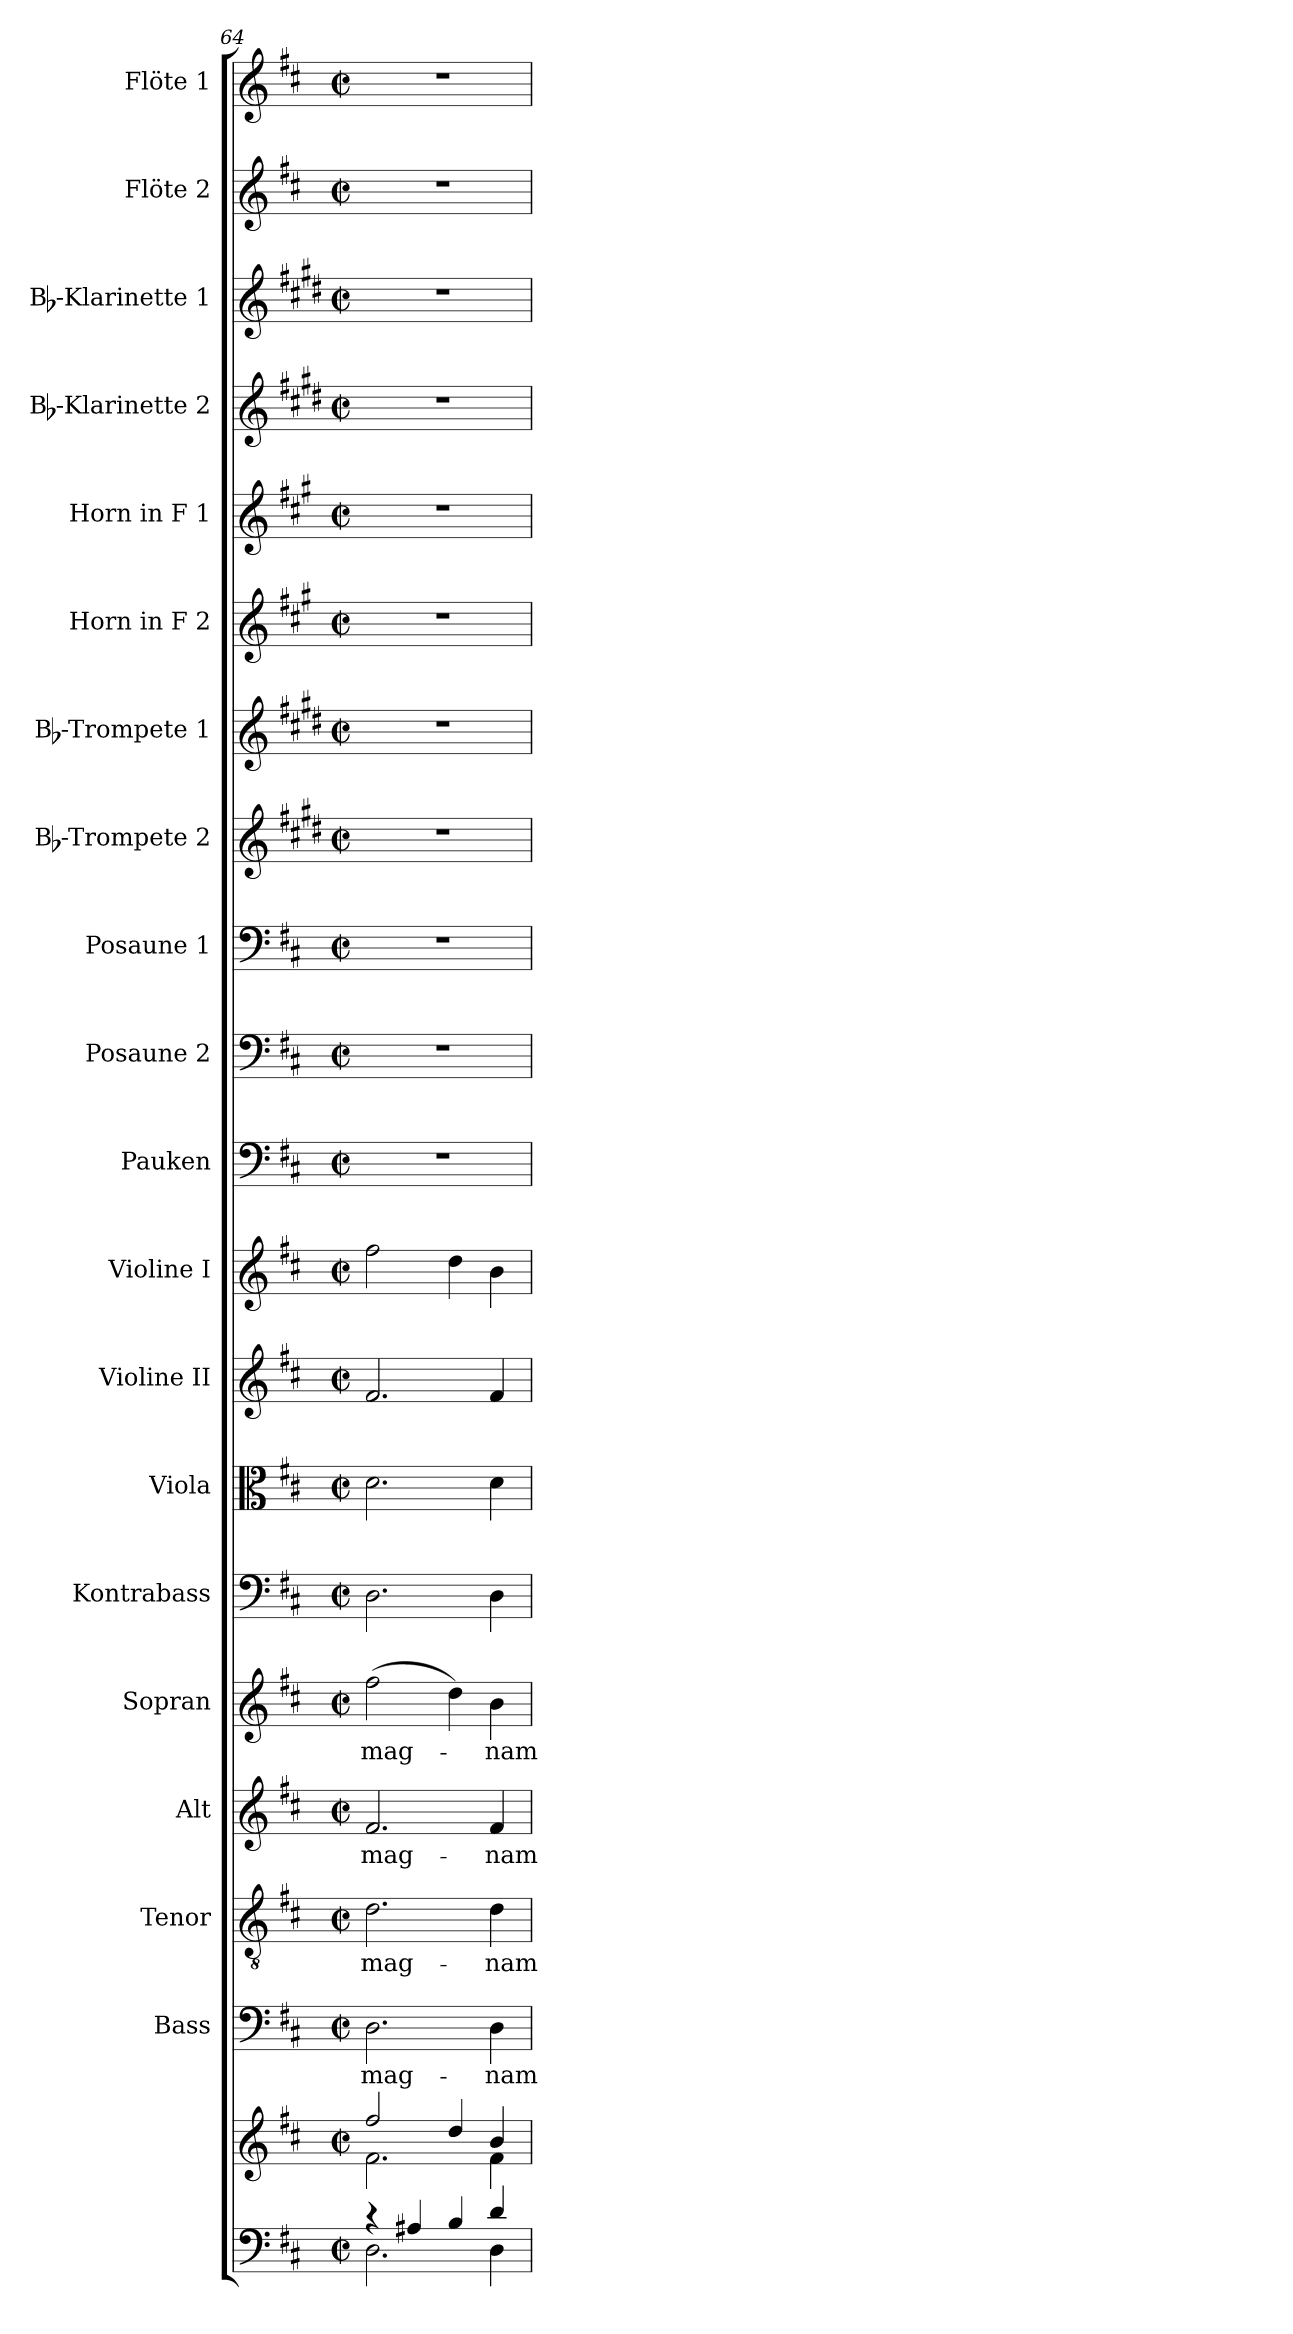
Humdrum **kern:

**kern	**kern	**kern	**text	**kern	**text	**kern	**text	**kern	**text	**kern	**kern	**kern	**kern	**kern	**kern	**kern	**kern	**kern	**kern	**kern	**kern	**kern	**kern	**kern
*part20	*part20	*part19	*part19	*part18	*part18	*part17	*part17	*part16	*part16	*part15	*part14	*part13	*part12	*part11	*part10	*part9	*part8	*part7	*part6	*part5	*part4	*part3	*part2	*part1
*staff21	*staff20	*staff19	*staff19	*staff18	*staff18	*staff17	*staff17	*staff16	*staff16	*staff15	*staff14	*staff13	*staff12	*staff11	*staff10	*staff9	*staff8	*staff7	*staff6	*staff5	*staff4	*staff3	*staff2	*staff1
*	*	*I"Bass	*	*I"Tenor	*	*I"Alt	*	*I"Sopran	*	*I"Kontrabass	*I"Viola	*I"Violine II	*I"Violine I	*I"Pauken	*I"Posaune 2	*I"Posaune 1	*I"Bb-Trompete 2	*I"Bb-Trompete 1	*I"Horn in F 2	*I"Horn in F 1	*I"Bb-Klarinette 2	*I"Bb-Klarinette 1	*I"Flöte 2	*I"Flöte 1
*	*	*I'B.	*	*I'T.	*	*I'A.	*	*I'S.	*	*I'Kb.	*I'Vla.	*I'Vl. II	*I'Vl. I	*I'Pk.	*I'Pos. 2	*I'Pos. 1	*I'Bb Trp. 2	*I'Bb Trp. 1	*	*	*I'Bb Kl. 2	*I'Bb Kl. 1	*I'Fl. 2	*I'Fl. 1
*clefF4	*clefG2	*clefF4	*	*clefGv2	*	*clefG2	*	*clefG2	*	*clefF4	*clefC3	*clefG2	*clefG2	*clefF4	*clefF4	*clefF4	*clefG2	*clefG2	*clefG2	*clefG2	*clefG2	*clefG2	*clefG2	*clefG2
*	*	*	*	*	*	*	*	*	*	*ITrd7c12	*	*	*	*	*	*	*ITrd1c2	*ITrd1c2	*ITrd4c7	*ITrd4c7	*ITrd1c2	*ITrd1c2	*	*
*k[f#c#]	*k[f#c#]	*k[f#c#]	*	*k[f#c#]	*	*k[f#c#]	*	*k[f#c#]	*	*k[f#c#]	*k[f#c#]	*k[f#c#]	*k[f#c#]	*k[f#c#]	*k[f#c#]	*k[f#c#]	*k[f#c#]	*k[f#c#]	*k[f#c#]	*k[f#c#]	*k[f#c#]	*k[f#c#]	*k[f#c#]	*k[f#c#]
*D:	*D:	*D:	*	*D:	*	*D:	*	*D:	*	*D:	*D:	*D:	*D:	*D:	*D:	*D:	*D:	*D:	*D:	*D:	*D:	*D:	*D:	*D:
*M2/2	*M2/2	*M2/2	*	*M2/2	*	*M2/2	*	*M2/2	*	*M2/2	*M2/2	*M2/2	*M2/2	*M2/2	*M2/2	*M2/2	*M2/2	*M2/2	*M2/2	*M2/2	*M2/2	*M2/2	*M2/2	*M2/2
*met(c|)	*met(c|)	*met(c|)	*	*met(c|)	*	*met(c|)	*	*met(c|)	*	*met(c|)	*met(c|)	*met(c|)	*met(c|)	*met(c|)	*met(c|)	*met(c|)	*met(c|)	*met(c|)	*met(c|)	*met(c|)	*met(c|)	*met(c|)	*met(c|)	*met(c|)
=64	=64	=64	=64	=64	=64	=64	=64	=64	=64	=64	=64	=64	=64	=64	=64	=64	=64	=64	=64	=64	=64	=64	=64	=64
*^	*^	*	*	*	*	*	*	*	*	*	*	*	*	*	*	*	*	*	*	*	*	*	*	*
!	!	!	!	!	!LO:LY:b	!	!LO:LY:b	!	!LO:LY:b	!	!LO:LY:b	!	!	!	!	!	!	!	!	!	!	!	!	!	!	!
4rB	2.D\	2ff#/	2.f#\	2.D\	mag-	2.d\	mag-	2.f#/	mag-	(>2ff#\	mag-	2.DD\	2.d\	2.f#/	2ff#\	1r	1r	1r	1r	1r	1r	1r	1r	1r	1r	1r
4A#X/	.	.	.	.	.	.	.	.	.	.	.	.	.	.	.	.	.	.	.	.	.	.	.	.	.	.
4B/	.	4dd/	.	.	.	.	.	.	.	4dd\)	.	.	.	.	4dd\	.	.	.	.	.	.	.	.	.	.	.
!	!	!	!	!	!LO:LY:b	!	!LO:LY:b	!	!LO:LY:b	!	!LO:LY:b	!	!	!	!	!	!	!	!	!	!	!	!	!	!	!
4d/	4D\	4b/	4f#\	4D\	-nam	4d\	-nam	4f#/	-nam	4b\	-nam	4DD\	4d\	4f#/	4b\	.	.	.	.	.	.	.	.	.	.	.
*v	*v	*	*	*	*	*	*	*	*	*	*	*	*	*	*	*	*	*	*	*	*	*	*	*	*	*
*	*v	*v	*	*	*	*	*	*	*	*	*	*	*	*	*	*	*	*	*	*	*	*	*	*	*
=	=	=	=	=	=	=	=	=	=	=	=	=	=	=	=	=	=	=	=	=	=	=	=	=
*-	*-	*-	*-	*-	*-	*-	*-	*-	*-	*-	*-	*-	*-	*-	*-	*-	*-	*-	*-	*-	*-	*-	*-	*-
